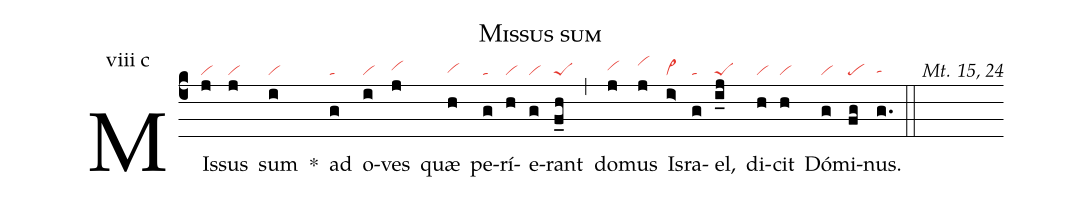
name: Missus sum;
commentary: Mt. 15, 24;
annotation: viii c;
mode: 8;
nabc-lines: 1;
%%
(c4)
MIs(j|vi)sus(j|vi) sum(i|vi) *()
ad(g|ta) o(i|vi)ves(j|vihh) quæ(h|vihg) pe(g|ta)rí(h|vi)e(g|vi)rant(f_h|peS) (,)
do(j|vihh)mus(j|vihj) Is(i>|vi>)ra(g|ta)el,(i_j|peS) di(h|vi)cit(h|vi) Dó(g|vi)mi(fg|pe)nus.(g.|tahg) (::)
